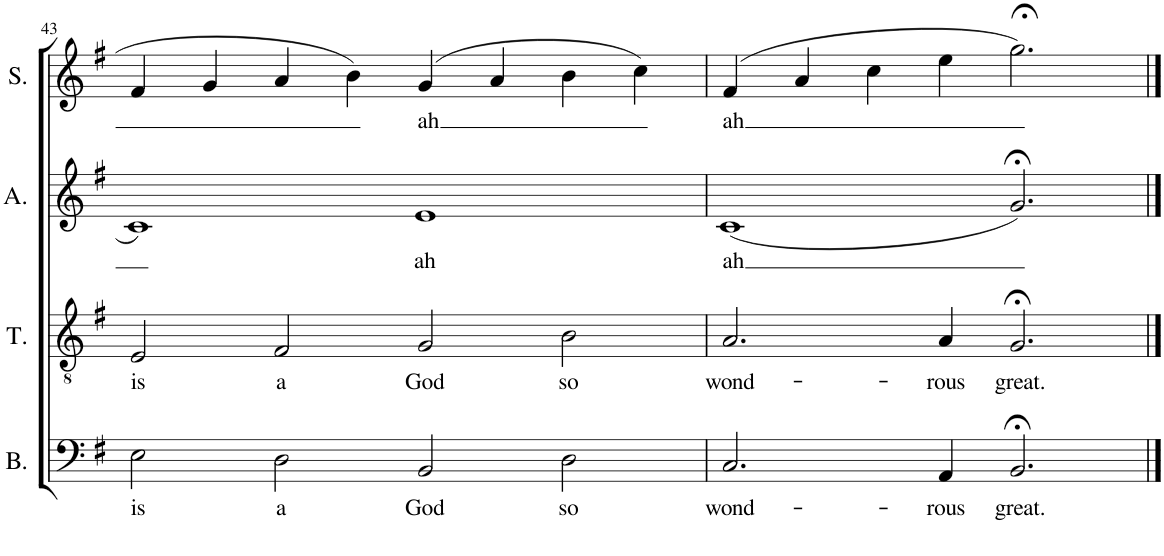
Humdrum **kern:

**kern	**text	**kern	**text	**kern	**text	**kern	**text
*part4	*part4	*part3	*part3	*part2	*part2	*part1	*part1
*staff4	*staff4	*staff3	*staff3	*staff2	*staff2	*staff1	*staff1
*I"Bass	*	*I"Tenor	*	*I"Alto	*	*I"Soprano	*
*I'B.	*	*I'T.	*	*I'A.	*	*I'S.	*
!!LO:PB:g=z
*clefF4	*	*clefGv2	*	*clefG2	*	*clefG2	*
*k[f#]	*	*k[f#]	*	*k[f#]	*	*k[f#]	*
*M4/2	*	*M4/2	*	*M4/2	*	*M4/2	*
=43	=43	=43	=43	=43	=43	=43	=43
!	!LO:LY:b	!	!LO:LY:b	!	!	!	!
2E\	is	2E/	is	1c	.	4f#/	.
.	.	.	.	.	.	4g/	.
!	!LO:LY:b	!	!LO:LY:b	!	!	!	!
2D\	a	2F#/	a	.	.	4a/	.
.	.	.	.	.	.	4b\	.
!	!LO:LY:b	!	!LO:LY:b	!	!LO:LY:b	!	!LO:LY:b
2BB/	God	2G/	God	1e	ah	(4g/	ah
.	.	.	.	.	.	4a/	.
!	!LO:LY:b	!	!LO:LY:b	!	!	!	!
2D\	so	2B\	so	.	.	4b\	.
.	.	.	.	.	.	4cc\)	.
=44	=44	=44	=44	=44	=44	=44	=44
!	!LO:LY:b	!	!LO:LY:b	!	!LO:LY:b	!	!LO:LY:b
2.C/	wond-	2.A/	wond-	(1c	ah	(4f#/	ah
.	.	.	.	.	.	4a/	.
.	.	.	.	.	.	4cc\	.
!	!LO:LY:b	!	!LO:LY:b	!	!	!	!
4AA/	-rous	4A/	-rous	.	.	4ee\	.
!	!LO:LY:b	!	!LO:LY:b	!	!	!	!
2.BB;</	great.	2.G;</	great.	2.g;</)	.	2.gg;<\)	.
==	==	==	==	==	==	==	==
*-	*-	*-	*-	*-	*-	*-	*-
